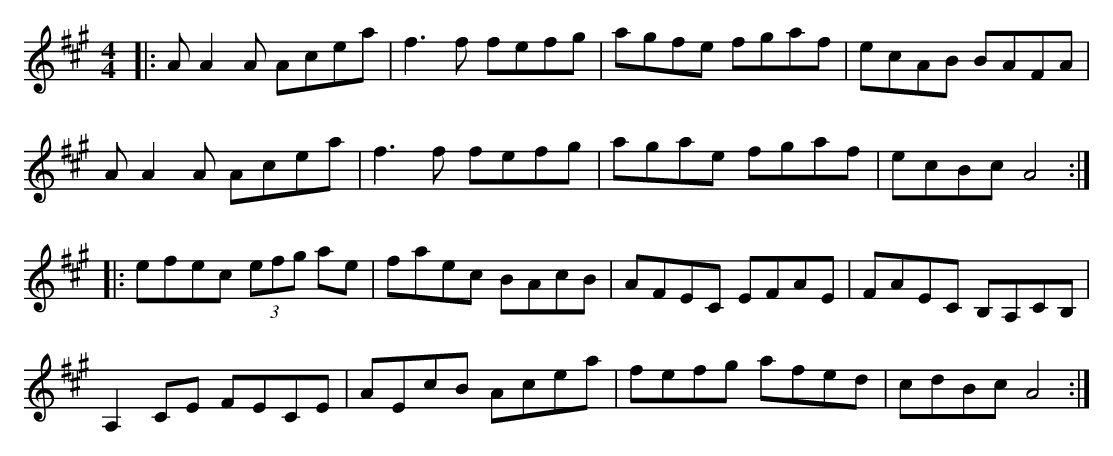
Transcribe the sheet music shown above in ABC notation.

X:1
M:4/4
K:A
|:AA2A Acea | f3f fefg | agfe fgaf | ecAB BAFA |
AA2A Acea | f3f fefg | agae fgaf | ecBc A4 :|
|: efec (3efg ae | faec BAcB | AFEC EFAE| FAEC B,A,CB, |
A,2 CE FECE | AEcB Acea | fefg afed |cdBc A4 :|
